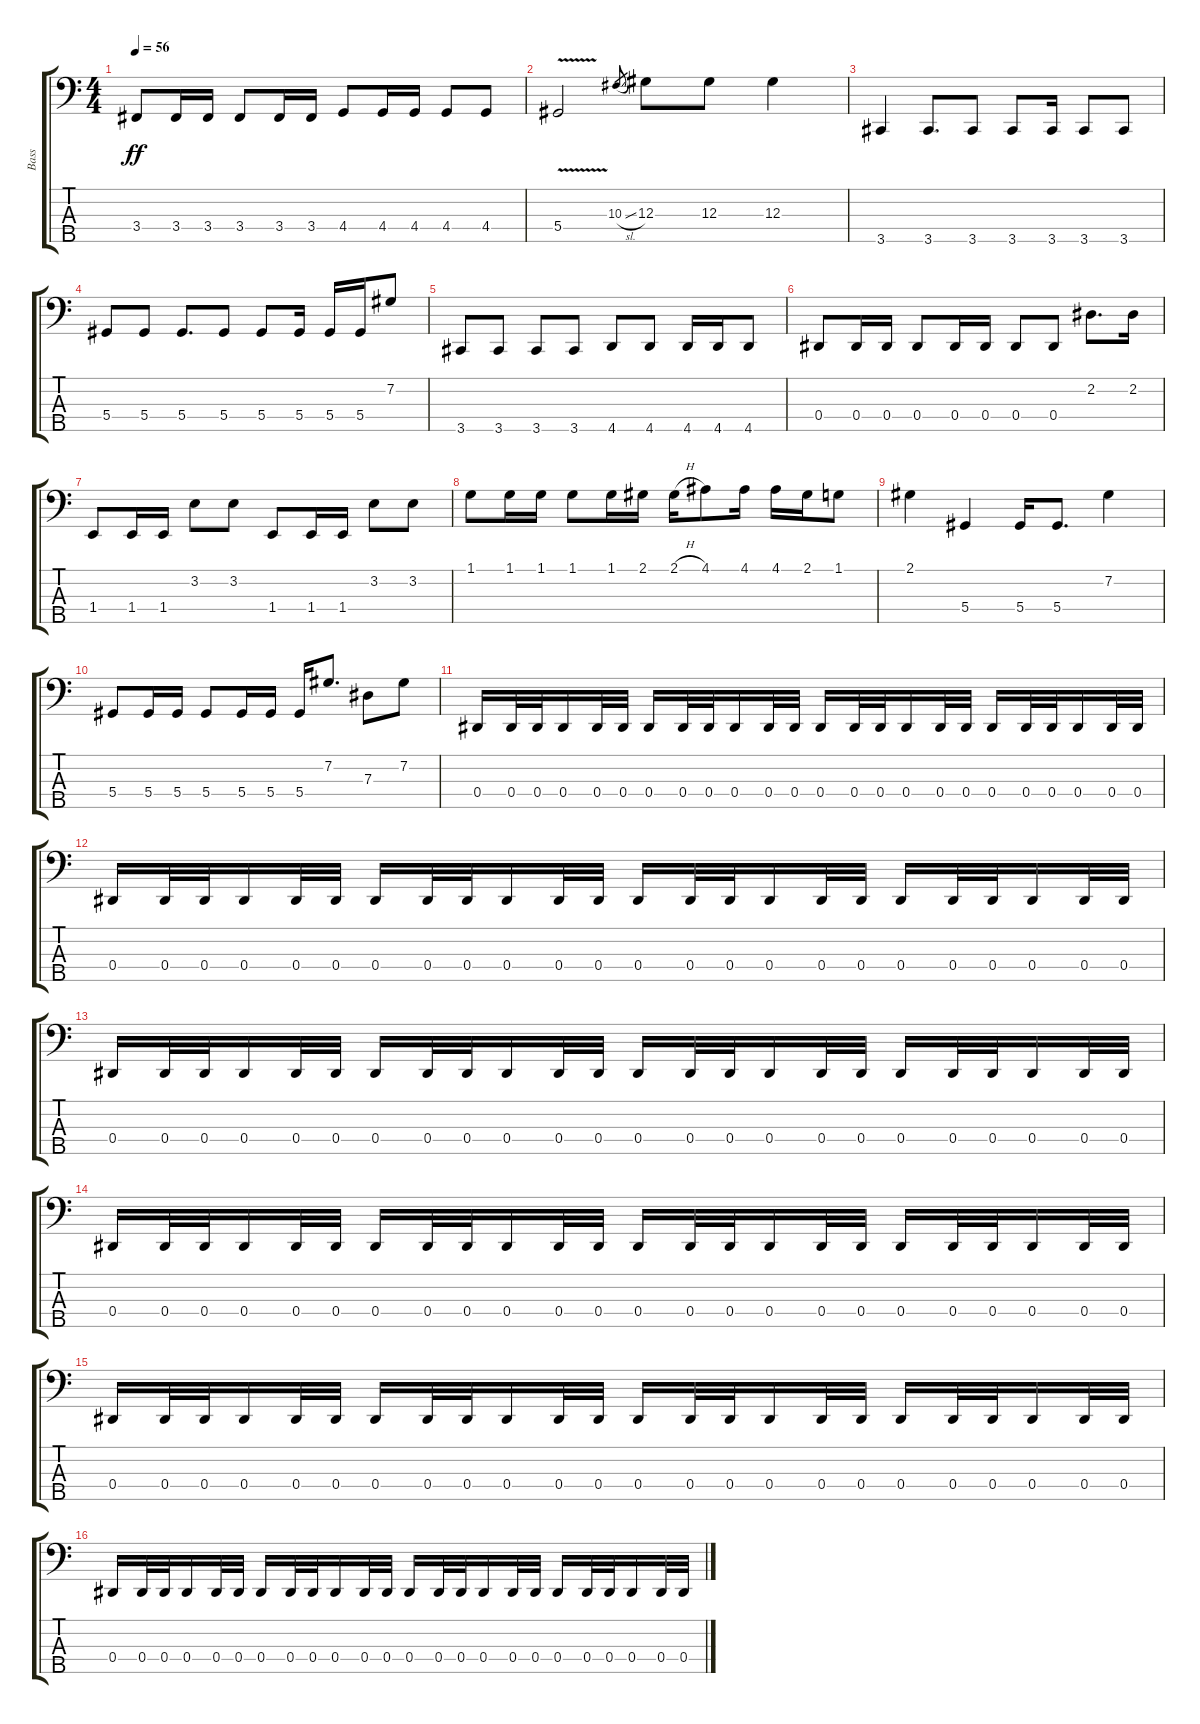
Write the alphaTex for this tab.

\track ("Bass" "Bass") {instrument electricbasspick}
\staff {score tabs}
\tuning (Gb2 Db2 Ab1 Eb1 Bb0) {hide}
\ts (4 4)
\tempo 56
\clef f4
\ks c
3.4.8{dy ff} 3.4.16 3.4.16 3.4.8 3.4.16 3.4.16 4.4.8 4.4.16 4.4.16 4.4.8 4.4.8 |
5.4{v}.2 10.3{sl}.8{gr} 12.3.8 12.3.8 12.3.4 |
3.5.4 3.5.8{d} 3.5.8 3.5.8 3.5.16 3.5.8 3.5.8 |
5.4.8 5.4.8 5.4.8{d} 5.4.8 5.4.8 5.4.16 5.4.16 5.4.16 7.2.8 |
3.5.8 3.5.8 3.5.8 3.5.8 4.5.8 4.5.8 4.5.16 4.5.16 4.5.8 |
0.4.8 0.4.16 0.4.16 0.4.8 0.4.16 0.4.16 0.4.8 0.4.8 2.2.8{d} 2.2.16 |
1.4.8 1.4.16 1.4.16 3.2.8 3.2.8 1.4.8 1.4.16 1.4.16 3.2.8 3.2.8 |
1.1.8 1.1.16 1.1.16 1.1.8 1.1.16 2.1.16 2.1{h}.16 4.1.8 4.1.16 4.1.16 2.1.16 1.1.8 |
2.1.4 5.4.4 5.4.16 5.4.8{d} 7.2.4 |
5.4.8 5.4.16 5.4.16 5.4.8 5.4.16 5.4.16 5.4.16 7.2.8{d} 7.3.8 7.2.8 |
0.4.16 0.4.32 0.4.32 0.4.16 0.4.32 0.4.32 0.4.16 0.4.32 0.4.32 0.4.16 0.4.32 0.4.32 0.4.16 0.4.32 0.4.32 0.4.16 0.4.32 0.4.32 0.4.16 0.4.32 0.4.32 0.4.16 0.4.32 0.4.32 |
0.4.16 0.4.32 0.4.32 0.4.16 0.4.32 0.4.32 0.4.16 0.4.32 0.4.32 0.4.16 0.4.32 0.4.32 0.4.16 0.4.32 0.4.32 0.4.16 0.4.32 0.4.32 0.4.16 0.4.32 0.4.32 0.4.16 0.4.32 0.4.32 |
0.4.16 0.4.32 0.4.32 0.4.16 0.4.32 0.4.32 0.4.16 0.4.32 0.4.32 0.4.16 0.4.32 0.4.32 0.4.16 0.4.32 0.4.32 0.4.16 0.4.32 0.4.32 0.4.16 0.4.32 0.4.32 0.4.16 0.4.32 0.4.32 |
0.4.16 0.4.32 0.4.32 0.4.16 0.4.32 0.4.32 0.4.16 0.4.32 0.4.32 0.4.16 0.4.32 0.4.32 0.4.16 0.4.32 0.4.32 0.4.16 0.4.32 0.4.32 0.4.16 0.4.32 0.4.32 0.4.16 0.4.32 0.4.32 |
0.4.16 0.4.32 0.4.32 0.4.16 0.4.32 0.4.32 0.4.16 0.4.32 0.4.32 0.4.16 0.4.32 0.4.32 0.4.16 0.4.32 0.4.32 0.4.16 0.4.32 0.4.32 0.4.16 0.4.32 0.4.32 0.4.16 0.4.32 0.4.32 |
0.4.16 0.4.32 0.4.32 0.4.16 0.4.32 0.4.32 0.4.16 0.4.32 0.4.32 0.4.16 0.4.32 0.4.32 0.4.16 0.4.32 0.4.32 0.4.16 0.4.32 0.4.32 0.4.16 0.4.32 0.4.32 0.4.16 0.4.32 0.4.32
